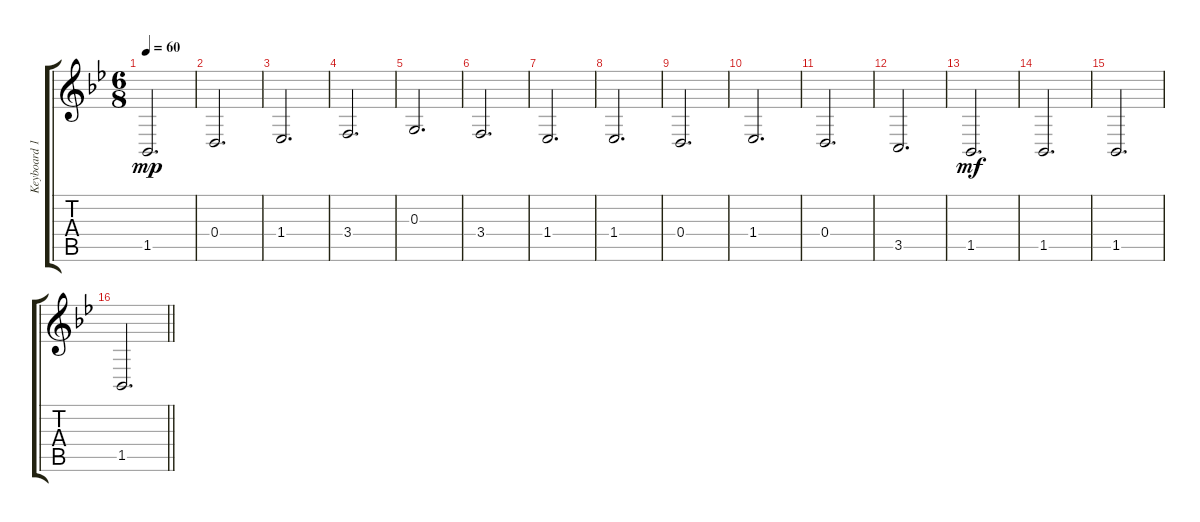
\track ("Keyboard 1 (strings) (LH)" "Keyboard 1") {instrument synthstrings1}
\staff {score tabs}
\tuning (E4 B3 G3 D3 A2 E2) {hide}
\ts (6 8)
\tempo 60
\clef g2
\ks bb
1.5.2{d dy mp} |
0.4.2{d} |
1.4.2{d} |
3.4.2{d} |
0.3.2{d} |
3.4.2{d} |
1.4.2{d} |
1.4.2{d} |
0.4.2{d} |
1.4.2{d} |
0.4.2{d} |
3.5.2{d} |
1.5.2{d dy mf} |
1.5.2{d} |
1.5.2{d} |
\barLineRight lightlight
1.5.2{d}
